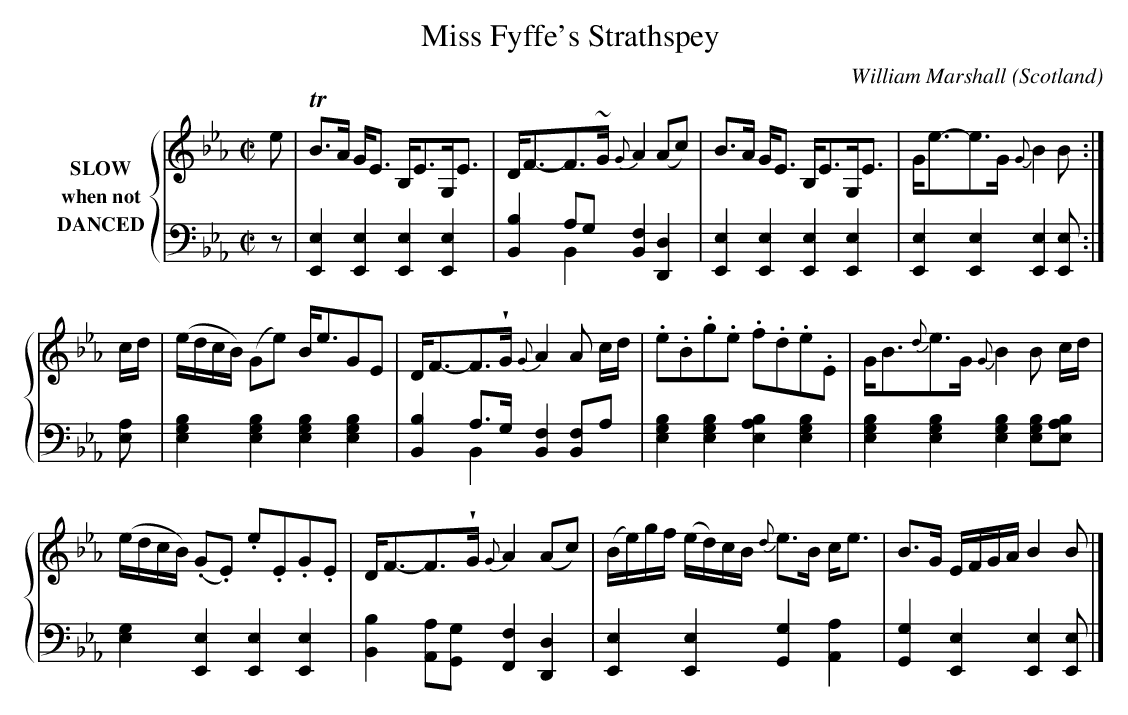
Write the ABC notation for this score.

X:1
T:Miss Fyffe's Strathspey
C:William Marshall
L:1/8
M:C|
O:Scotland
K:Eb major
%%staves {1 2}
V:1 name="SLOW\nwhen not\nDANCED"
e | \
!trill!B>A G<E B,<EG,<E | D<F-F>~G {G}A2 (Ac) | \
       B>A G<E B,<EG,<E | G<e-e>G {G}B2 B :|
c/d/ | \
(e/d/c/B/) (Ge) B<eGE | D<F-F>!wedge!G {G}A2 A c/d/ | \
.e.B.g.e   .f.d.e.E   | G<B{d}e>G      {G}B2 B c/d/ |
(e/d/c/B/) (.G.E)     .e.E.G.E   | D<F-F>!wedge!G  {G}A2 (Ac) | \
(B/e/)g/f/ (e/d/)c/B/ {d}e>B c<e | B>G E/F/G/A/    B2 B |]
V:2 clef=bass octave=-2
L:1/4
z/ | \
[Ee][Ee][Ee][Ee] | [Bb]a/g/[Bf][Dd] & xBx2 | [Ee][Ee][Ee][Ee] | [Ee][Ee][Ee][Ee]/ :| \
[ea]/ | \
[egb][egb][egb][egb] | [Bb]a3//g//[Bf][Bf]/a/ & xBx2 | \
[egb][egb][eab][egb] | [egb][egb][egb][egb]/[eab]/ | \
[eg][Ee][Ee][Ee] | [Bb][Aa]/[Gg]/[Ff][Dd] | [Ee][Ee][Gg][Aa] | [Gg][Ee][Ee][Ee]/ |]
